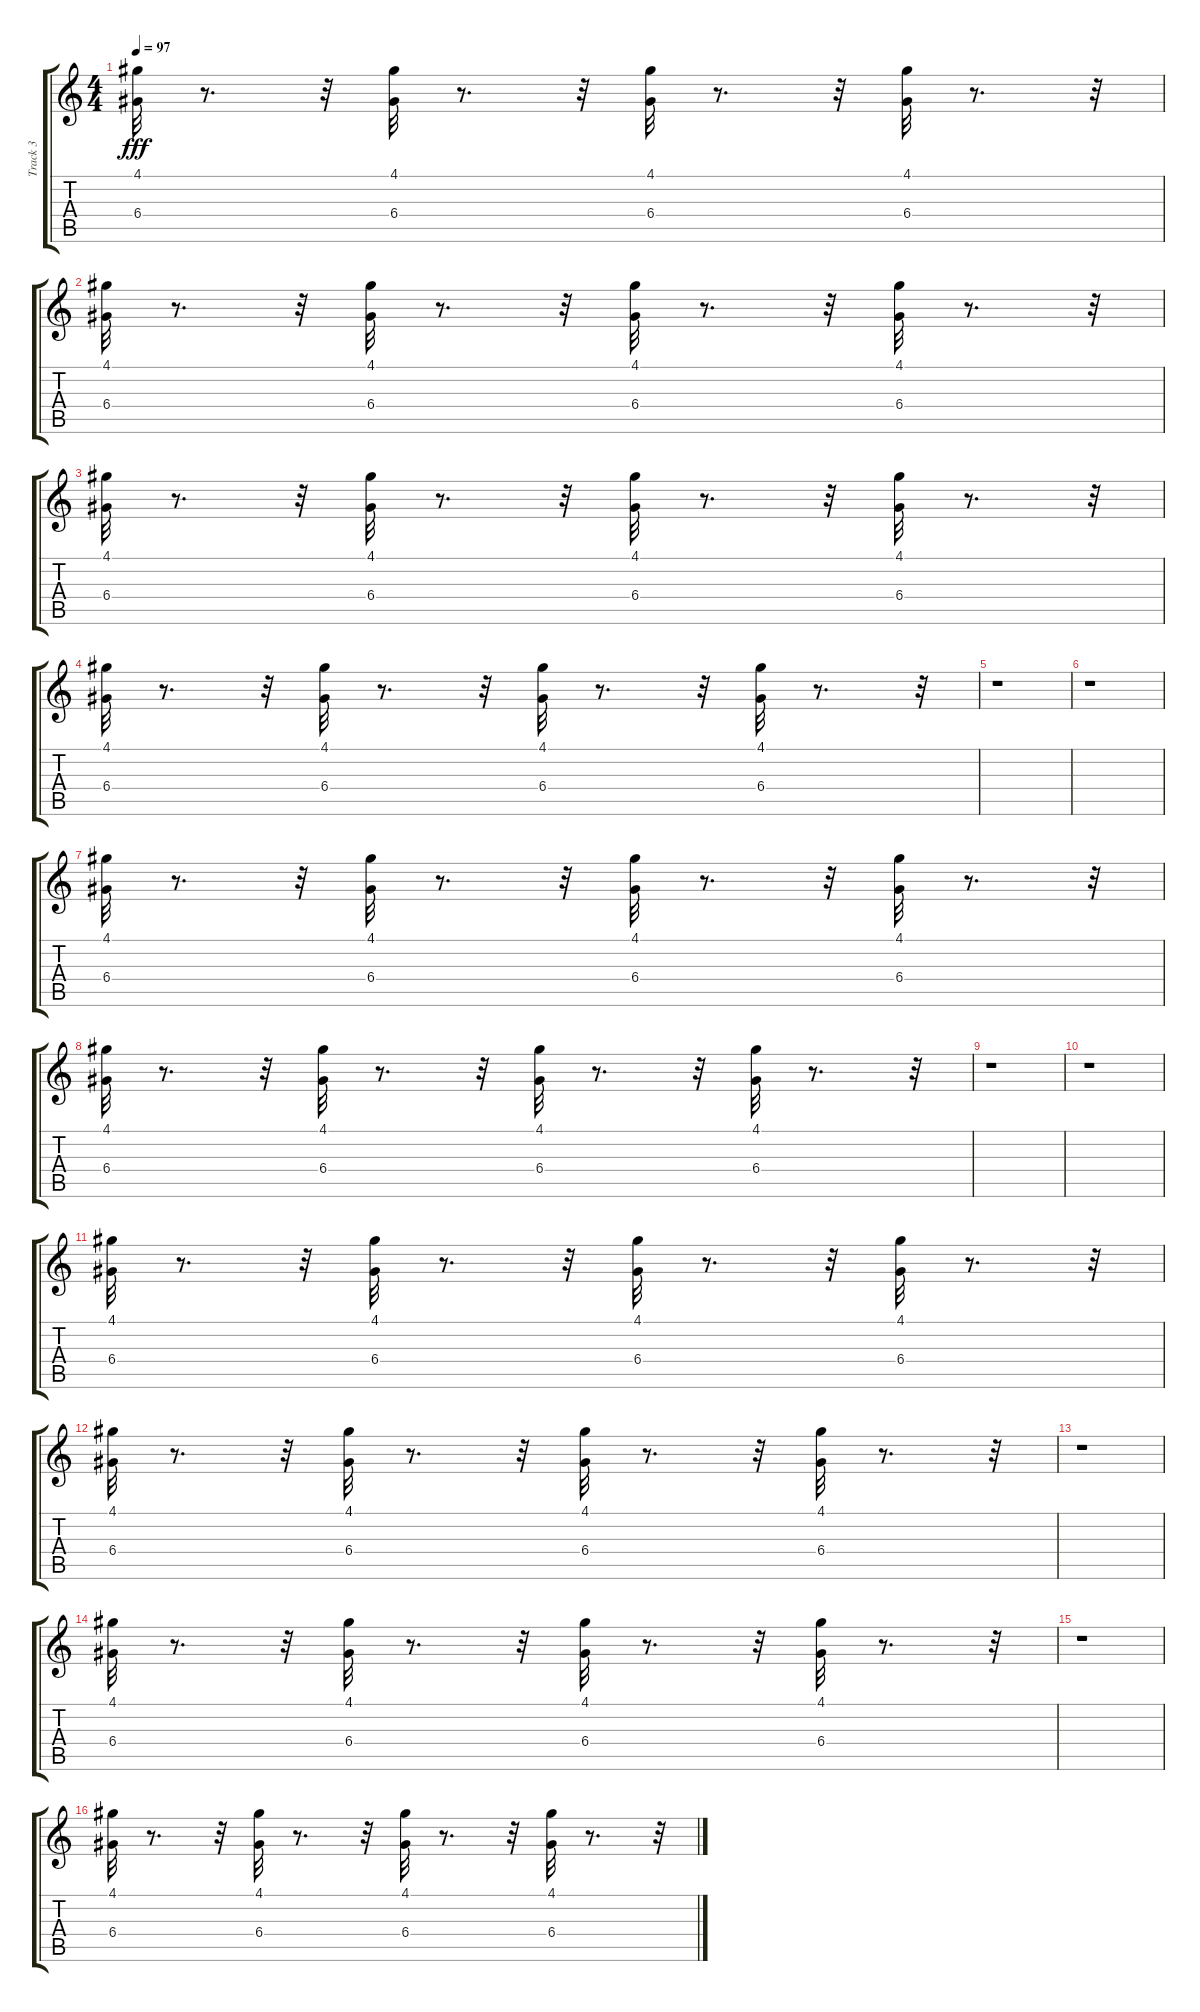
\track ("Track 3" "Track 3") {instrument acousticbass}
\staff {score tabs}
\tuning (E4 B3 G3 D3 A2 E2) {hide}
\ts (4 4)
\tempo 97
\clef g2
\ks c
(4.1 6.4).32{dy fff} r.8{d} r.32 (4.1 6.4).32 r.8{d} r.32 (4.1 6.4).32 r.8{d} r.32 (4.1 6.4).32 r.8{d} r.32 |
(4.1 6.4).32 r.8{d} r.32 (4.1 6.4).32 r.8{d} r.32 (4.1 6.4).32 r.8{d} r.32 (4.1 6.4).32 r.8{d} r.32 |
(4.1 6.4).32 r.8{d} r.32 (4.1 6.4).32 r.8{d} r.32 (4.1 6.4).32 r.8{d} r.32 (4.1 6.4).32 r.8{d} r.32 |
(4.1 6.4).32 r.8{d} r.32 (4.1 6.4).32 r.8{d} r.32 (4.1 6.4).32 r.8{d} r.32 (4.1 6.4).32 r.8{d} r.32 |
r.1 |
r.1 |
(4.1 6.4).32 r.8{d} r.32 (4.1 6.4).32 r.8{d} r.32 (4.1 6.4).32 r.8{d} r.32 (4.1 6.4).32 r.8{d} r.32 |
(4.1 6.4).32 r.8{d} r.32 (4.1 6.4).32 r.8{d} r.32 (4.1 6.4).32 r.8{d} r.32 (4.1 6.4).32 r.8{d} r.32 |
r.1 |
r.1 |
(4.1 6.4).32 r.8{d} r.32 (4.1 6.4).32 r.8{d} r.32 (4.1 6.4).32 r.8{d} r.32 (4.1 6.4).32 r.8{d} r.32 |
(4.1 6.4).32 r.8{d} r.32 (4.1 6.4).32 r.8{d} r.32 (4.1 6.4).32 r.8{d} r.32 (4.1 6.4).32 r.8{d} r.32 |
r.1 |
(4.1 6.4).32 r.8{d} r.32 (4.1 6.4).32 r.8{d} r.32 (4.1 6.4).32 r.8{d} r.32 (4.1 6.4).32 r.8{d} r.32 |
r.1 |
(4.1 6.4).32 r.8{d} r.32 (4.1 6.4).32 r.8{d} r.32 (4.1 6.4).32 r.8{d} r.32 (4.1 6.4).32 r.8{d} r.32
